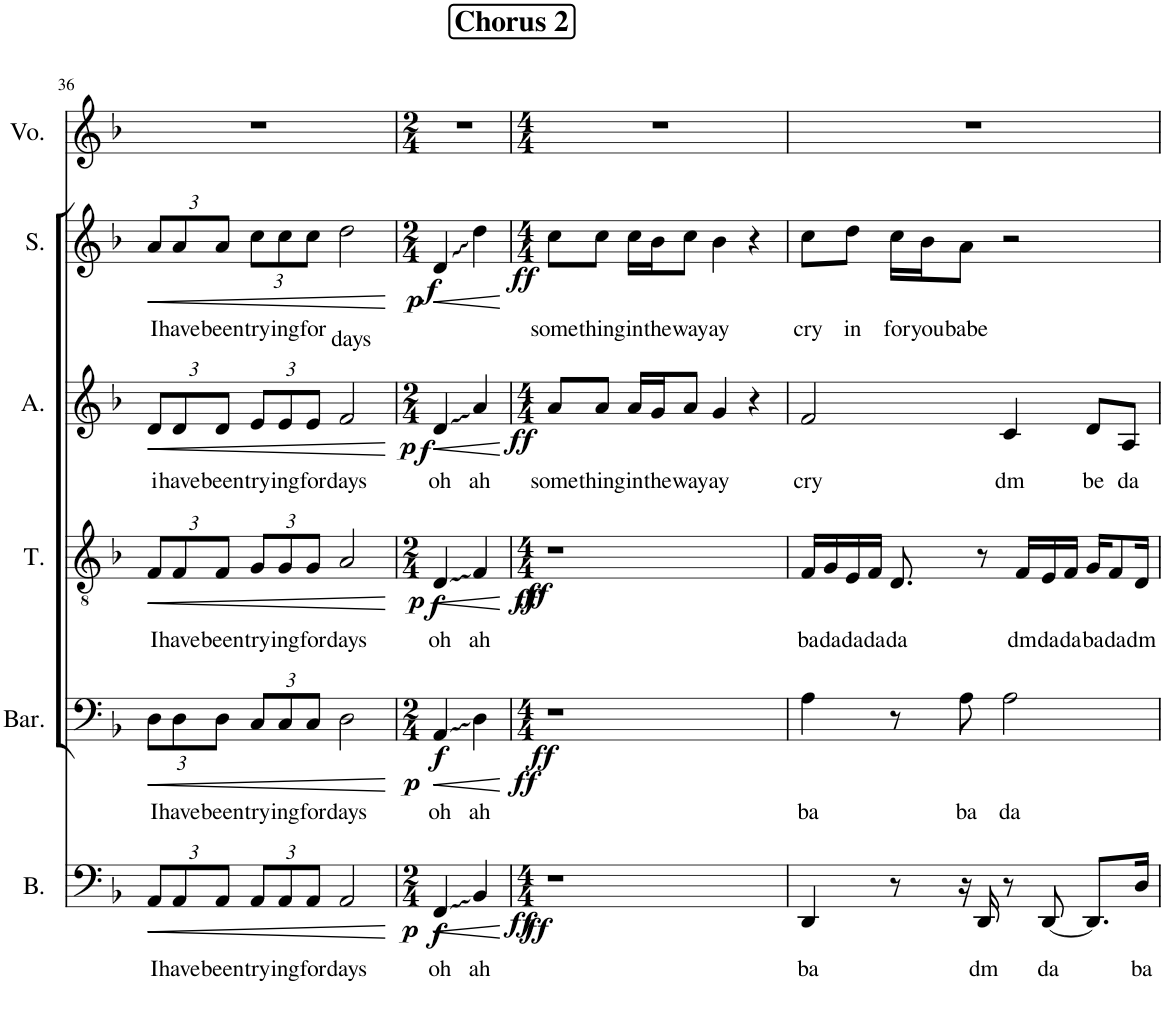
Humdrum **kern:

**kern	**text	**dynam	**kern	**text	**dynam	**kern	**text	**dynam	**kern	**text	**dynam	**kern	**text	**dynam	**kern
*part6	*part6	*part6	*part5	*part5	*part5	*part4	*part4	*part4	*part3	*part3	*part3	*part2	*part2	*part2	*part1
*staff6	*staff6	*staff6	*staff5	*staff5	*staff5	*staff4	*staff4	*staff4	*staff3	*staff3	*staff3	*staff2	*staff2	*staff2	*staff1
*I"Bass	*	*	*I"Baritone	*	*	*I"Tenor	*	*	*I"Alto	*	*	*I"Soprano	*	*	*I"Voice
*I'B.	*	*	*I'Bar.	*	*	*I'T.	*	*	*I'A.	*	*	*I'S.	*	*	*I'Vo.
!!LO:PB:g=z
*clefF4	*	*	*clefF4	*	*	*clefGv2	*	*	*clefG2	*	*	*clefG2	*	*	*clefG2
*k[b-]	*	*	*k[b-]	*	*	*k[b-]	*	*	*k[b-]	*	*	*k[b-]	*	*	*k[b-]
*M4/4	*	*	*M4/4	*	*	*M4/4	*	*	*M4/4	*	*	*M4/4	*	*	*M4/4
*Xbrackettup	*	*	*	*	*	*	*	*	*	*	*	*	*	*	*
=36	=36	=36	=36	=36	=36	=36	=36	=36	=36	=36	=36	=36	=36	=36	=36
!	!LO:LY:b	!LO:HP:b	!	!	!	!	!	!	!	!	!	!	!	!	!
*	*	*	*Xbrackettup	*	*	*	*	*	*	*	*	*	*	*	*
!	!	!	!	!LO:LY:b	!LO:HP:b	!	!	!	!	!	!	!	!	!	!
*	*	*	*	*	*	*Xbrackettup	*	*	*	*	*	*	*	*	*
!	!	!	!	!	!	!	!LO:LY:b	!LO:HP:b	!	!	!	!	!	!	!
*	*	*	*	*	*	*	*	*	*Xbrackettup	*	*	*	*	*	*
!	!	!	!	!	!	!	!	!	!	!LO:LY:b	!LO:HP:b	!	!	!	!
*	*	*	*	*	*	*	*	*	*	*	*	*Xbrackettup	*	*	*
!	!	!	!	!	!	!	!	!	!	!	!	!	!LO:LY:b	!LO:HP:b	!
12AA/L	I	<	12D\L	I	<	12F/L	I	<	12d/L	i	<	12a/L	I	<	1r
!	!LO:LY:b	!	!	!LO:LY:b	!	!	!LO:LY:b	!	!	!LO:LY:b	!	!	!LO:LY:b	!	!
12AA/	have	.	12D\	have	.	12F/	have	.	12d/	have	.	12a/	have	.	.
!	!LO:LY:b	!	!	!LO:LY:b	!	!	!LO:LY:b	!	!	!LO:LY:b	!	!	!LO:LY:b	!	!
12AA/J	been	.	12D\J	been	.	12F/J	been	.	12d/J	been	.	12a/J	been	.	.
!	!LO:LY:b	!	!	!LO:LY:b	!	!	!LO:LY:b	!	!	!LO:LY:b	!	!	!LO:LY:b	!	!
12AA/L	try	.	12C/L	try	.	12G/L	try	.	12e/L	try	.	12cc\L	try	.	.
!	!LO:LY:b	!	!	!LO:LY:b	!	!	!LO:LY:b	!	!	!LO:LY:b	!	!	!LO:LY:b	!	!
12AA/	ing	.	12C/	ing	.	12G/	ing	.	12e/	ing	.	12cc\	ing	.	.
!	!LO:LY:b	!	!	!LO:LY:b	!	!	!LO:LY:b	!	!	!LO:LY:b	!	!	!LO:LY:b	!	!
12AA/J	for	.	12C/J	for	.	12G/J	for	.	12e/J	for	.	12cc\J	for	.	.
!	!LO:LY:b	!LO:DY:b	!	!LO:LY:b	!LO:DY:b	!	!LO:LY:b	!LO:DY:b	!	!LO:LY:b	!LO:DY:b	!	!LO:LY:b	!LO:DY:b	!
2AA/	days	f	2D\	days	f	2A/	days	f	2f/	days	f	2dd\	days	f	.
.	.	[	.	.	[	.	.	[	.	.	[	.	.	[	.
=37	=37	=37	=37	=37	=37	=37	=37	=37	=37	=37	=37	=37	=37	=37	=37
*M2/4	*	*	*M2/4	*	*	*M2/4	*	*	*M2/4	*	*	*M2/4	*	*	*M2/4
!	!LO:LY:b	!LO:HP:b	!	!LO:LY:b	!LO:HP:b	!	!LO:LY:b	!LO:HP:b	!	!LO:LY:b	!LO:HP:b	!	!	!LO:HP:b	!
!	!	!LO:DY:n=1:b	!	!	!LO:DY:n=1:b	!	!	!LO:DY:n=1:b	!	!	!LO:DY:n=1:b	!	!	!LO:DY:n=1:b	!
4FF/	oh	< p	4AA/	oh	< p	4D/	oh	< p	4d/	oh	< p	4d/	.	< p	2r
!	!LO:LY:b	!LO:DY:n=2:b	!	!LO:LY:b	!	!	!LO:LY:b	!	!	!LO:LY:b	!LO:DY:n=2:b	!	!	!LO:DY:n=2:b	!
4BB-/	ah	ff	4D\	ah	.	4F/	ah	.	4a/	ah	ff	4dd\	.	ff	.
.	.	[	.	.	[	.	.	[	.	.	[	.	.	[	.
!!LO:REH:place=s1:a:B:cj:fs=14:t=Chorus 2
=38	=38	=38	=38	=38	=38	=38	=38	=38	=38	=38	=38	=38	=38	=38	=38
*M4/4	*	*	*M4/4	*	*	*M4/4	*	*	*M4/4	*	*	*M4/4	*	*	*M4/4
!	!	!LO:DY:b	!	!	!LO:DY:b	!	!	!	!	!LO:LY:b	!	!	!LO:LY:b	!	!
!	!	!	!	!	!LO:DY:n=1:b	!	!	!LO:DY:b	!	!	!	!	!	!	!
!	!	!	!	!	!	!	!	!LO:DY:n=1:b	!	!	!	!	!	!	!
1r	.	ff	1r	.	ff ff	1r	.	ff ff	8a/L	some	.	8cc\L	some	.	1r
!	!	!	!	!	!	!	!	!	!	!LO:LY:b	!	!	!LO:LY:b	!	!
.	.	.	.	.	.	.	.	.	8a/J	thing	.	8cc\J	thing	.	.
!	!	!	!	!	!	!	!	!	!	!LO:LY:b	!	!	!LO:LY:b	!	!
.	.	.	.	.	.	.	.	.	16a/LL	in	.	16cc\LL	in	.	.
!	!	!	!	!	!	!	!	!	!	!LO:LY:b	!	!	!LO:LY:b	!	!
.	.	.	.	.	.	.	.	.	16g/J	the	.	16b-\J	the	.	.
!	!	!	!	!	!	!	!	!	!	!LO:LY:b	!	!	!LO:LY:b	!	!
.	.	.	.	.	.	.	.	.	8a/J	way	.	8cc\J	way	.	.
!	!	!	!	!	!	!	!	!	!	!LO:LY:b	!	!	!LO:LY:b	!	!
.	.	.	.	.	.	.	.	.	4g/	ay	.	4b-\	ay	.	.
.	.	.	.	.	.	.	.	.	4r	.	.	4r	.	.	.
=39	=39	=39	=39	=39	=39	=39	=39	=39	=39	=39	=39	=39	=39	=39	=39
!	!LO:LY:b	!	!	!LO:LY:b	!	!	!LO:LY:b	!	!	!LO:LY:b	!	!	!LO:LY:b	!	!
4DD/	ba	.	4A\	ba	.	16F/LL	ba	.	2f/	cry	.	8cc\L	cry	.	1r
!	!	!	!	!	!	!	!LO:LY:b	!	!	!	!	!	!	!	!
.	.	.	.	.	.	16G/	da	.	.	.	.	.	.	.	.
!	!	!	!	!	!	!	!LO:LY:b	!	!	!	!	!	!LO:LY:b	!	!
.	.	.	.	.	.	16E/	da	.	.	.	.	8dd\J	in	.	.
!	!	!	!	!	!	!	!LO:LY:b	!	!	!	!	!	!	!	!
.	.	.	.	.	.	16F/JJ	da	.	.	.	.	.	.	.	.
!	!	!	!	!	!	!	!LO:LY:b	!	!	!	!	!	!LO:LY:b	!	!
8r	.	.	8r	.	.	8.D/	da	.	.	.	.	16cc\LL	for	.	.
!	!	!	!	!	!	!	!	!	!	!	!	!	!LO:LY:b	!	!
.	.	.	.	.	.	.	.	.	.	.	.	16b-\J	you	.	.
!	!	!	!	!LO:LY:b	!	!	!	!	!	!	!	!	!LO:LY:b	!	!
16r	.	.	8A\	ba	.	.	.	.	.	.	.	8a\J	babe	.	.
!	!LO:LY:b	!	!	!	!	!	!	!	!	!	!	!	!	!	!
16DD/	dm	.	.	.	.	8r	.	.	.	.	.	.	.	.	.
!	!	!	!	!LO:LY:b	!	!	!	!	!	!LO:LY:b	!	!	!	!	!
8r	.	.	2A\	da	.	.	.	.	4c/	dm	.	2r	.	.	.
!	!	!	!	!	!	!	!LO:LY:b	!	!	!	!	!	!	!	!
.	.	.	.	.	.	16F/LL	dm	.	.	.	.	.	.	.	.
!	!LO:LY:b	!	!	!	!	!	!LO:LY:b	!	!	!	!	!	!	!	!
[8DD/	da	.	.	.	.	16E/	da	.	.	.	.	.	.	.	.
!	!	!	!	!	!	!	!LO:LY:b	!	!	!	!	!	!	!	!
.	.	.	.	.	.	16F/JJ	da	.	.	.	.	.	.	.	.
!	!	!	!	!	!	!	!LO:LY:b	!	!	!LO:LY:b	!	!	!	!	!
8.DD/L]	.	.	.	.	.	16G/KL	ba	.	8d/L	be	.	.	.	.	.
!	!	!	!	!	!	!	!LO:LY:b	!	!	!	!	!	!	!	!
.	.	.	.	.	.	8F/	da	.	.	.	.	.	.	.	.
!	!	!	!	!	!	!	!	!	!	!LO:LY:b	!	!	!	!	!
.	.	.	.	.	.	.	.	.	8A/J	da	.	.	.	.	.
!	!LO:LY:b	!	!	!	!	!	!LO:LY:b	!	!	!	!	!	!	!	!
16D/Jk	ba	.	.	.	.	16D/Jk	dm	.	.	.	.	.	.	.	.
=	=	=	=	=	=	=	=	=	=	=	=	=	=	=	=
*-	*-	*-	*-	*-	*-	*-	*-	*-	*-	*-	*-	*-	*-	*-	*-
